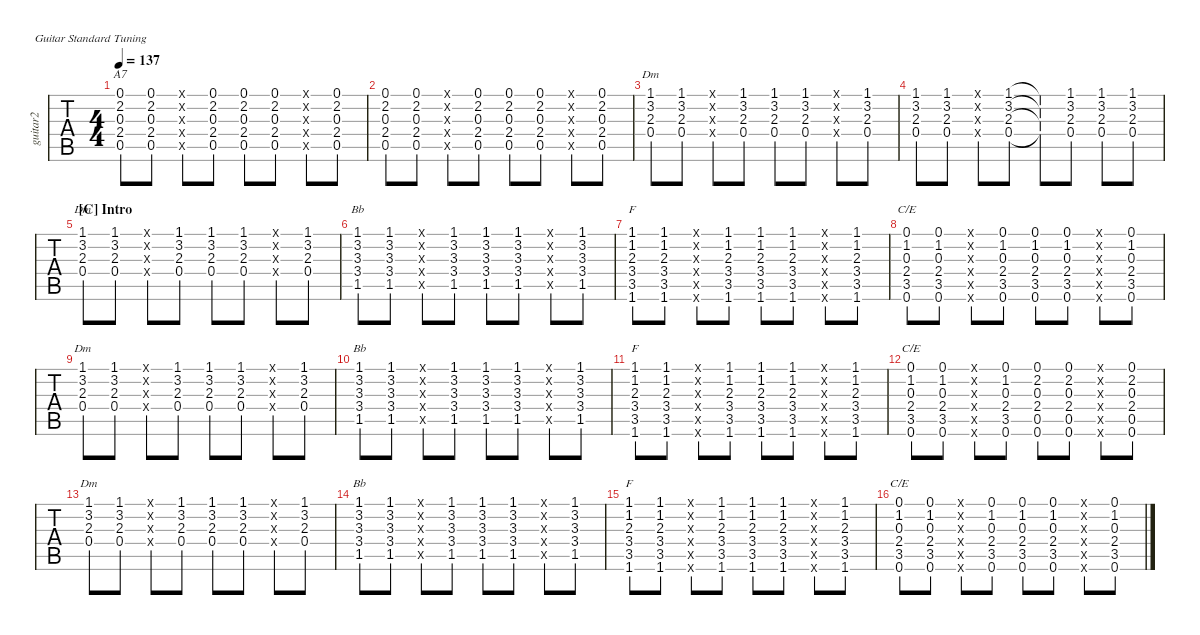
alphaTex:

\defaultSystemsLayout 4
\hideDynamics
\bracketExtendMode nobrackets
\track ("Guitar2" "guitar2") {defaultSystemsLayout 4 instrument electricguitarclean}
\staff {tabs}
\tuning (E4 B3 G3 D3 A2 E2)
\chord ("Dm" 1 3 2 0 x x) {showdiagram false showfingering false}
\chord ("Bb" 1 3 3 3 1 x) {showdiagram false showfingering false barre 1}
\chord ("F" 1 1 2 3 3 1) {showdiagram false showfingering false barre (1 1)}
\chord ("C/E" 0 1 0 2 3 0) {showdiagram false showfingering false}
\chord ("A7" 0 2 0 2 0 x) {showdiagram false showfingering false}
\ts (4 4)
\tempo 137
\clef g2
\ks f
(0.5{acc forcenatural} 2.4{acc forcenatural} 0.3{acc forcenatural} 2.2{acc b} 0.1{acc forcenatural}).8{ch "A7" dy mf} (0.5{acc forcenatural} 2.4{acc forcenatural} 0.3{acc forcenatural} 2.2{acc b} 0.1{acc forcenatural}).8 (0.5{x acc forcenatural} 2.4{x acc forcenatural} 0.3{x acc forcenatural} 2.2{x acc b} 0.1{x acc forcenatural}).8 (0.5{acc forcenatural} 2.4{acc forcenatural} 0.3{acc forcenatural} 2.2{acc b} 0.1{acc forcenatural}).8 (0.5{acc forcenatural} 2.4{acc forcenatural} 0.3{acc forcenatural} 2.2{acc b} 0.1{acc forcenatural}).8 (0.5{acc forcenatural} 2.4{acc forcenatural} 0.3{acc forcenatural} 2.2{acc b} 0.1{acc forcenatural}).8 (0.5{x acc forcenatural} 2.4{x acc forcenatural} 0.3{x acc forcenatural} 2.2{x acc b} 0.1{x acc forcenatural}).8 (0.5{acc forcenatural} 2.4{acc forcenatural} 0.3{acc forcenatural} 2.2{acc b} 0.1{acc forcenatural}).8 |
(0.5{acc forcenatural} 2.4{acc forcenatural} 0.3{acc forcenatural} 2.2{acc b} 0.1{acc forcenatural}).8 (0.5{acc forcenatural} 2.4{acc forcenatural} 0.3{acc forcenatural} 2.2{acc b} 0.1{acc forcenatural}).8 (0.5{x acc forcenatural} 2.4{x acc forcenatural} 0.3{x acc forcenatural} 2.2{x acc b} 0.1{x acc forcenatural}).8 (0.5{acc forcenatural} 2.4{acc forcenatural} 0.3{acc forcenatural} 2.2{acc b} 0.1{acc forcenatural}).8 (0.5{acc forcenatural} 2.4{acc forcenatural} 0.3{acc forcenatural} 2.2{acc b} 0.1{acc forcenatural}).8 (0.5{acc forcenatural} 2.4{acc forcenatural} 0.3{acc forcenatural} 2.2{acc b} 0.1{acc forcenatural}).8 (0.5{x acc forcenatural} 2.4{x acc forcenatural} 0.3{x acc forcenatural} 2.2{x acc b} 0.1{x acc forcenatural}).8 (0.5{acc forcenatural} 2.4{acc forcenatural} 0.3{acc forcenatural} 2.2{acc b} 0.1{acc forcenatural}).8 |
(0.4{acc forcenatural} 2.3{acc forcenatural} 3.2{acc forcenatural} 1.1{acc forcenatural}).8{ch "Dm"} (0.4{acc forcenatural} 2.3{acc forcenatural} 3.2{acc forcenatural} 1.1{acc forcenatural}).8 (0.4{x acc forcenatural} 2.3{x acc forcenatural} 3.2{x acc forcenatural} 1.1{x acc forcenatural}).8 (0.4{acc forcenatural} 2.3{acc forcenatural} 3.2{acc forcenatural} 1.1{acc forcenatural}).8 (0.4{acc forcenatural} 2.3{acc forcenatural} 3.2{acc forcenatural} 1.1{acc forcenatural}).8 (0.4{acc forcenatural} 2.3{acc forcenatural} 3.2{acc forcenatural} 1.1{acc forcenatural}).8 (0.4{x acc forcenatural} 2.3{x acc forcenatural} 3.2{x acc forcenatural} 1.1{x acc forcenatural}).8 (0.4{acc forcenatural} 2.3{acc forcenatural} 3.2{acc forcenatural} 1.1{acc forcenatural}).8 |
(0.4{acc forcenatural} 2.3{acc forcenatural} 3.2{acc forcenatural} 1.1{acc forcenatural}).8 (0.4{acc forcenatural} 2.3{acc forcenatural} 3.2{acc forcenatural} 1.1{acc forcenatural}).8 (0.4{x acc forcenatural} 2.3{x acc forcenatural} 3.2{x acc forcenatural} 1.1{x acc forcenatural}).8 (0.4{acc forcenatural} 2.3{acc forcenatural} 3.2{acc forcenatural} 1.1{acc forcenatural}).8 (0.4{t acc forcenatural} 2.3{t acc forcenatural} 3.2{t acc forcenatural} 1.1{t acc forcenatural}).8 (0.4{acc forcenatural} 2.3{acc forcenatural} 3.2{acc forcenatural} 1.1{acc forcenatural}).8 (0.4{acc forcenatural} 2.3{acc forcenatural} 3.2{acc forcenatural} 1.1{acc forcenatural}).8 (0.4{acc forcenatural} 2.3{acc forcenatural} 3.2{acc forcenatural} 1.1{acc forcenatural}).8 |
\section ("C" "Intro")
(0.4{acc forcenatural} 2.3{acc forcenatural} 3.2{acc forcenatural} 1.1{acc forcenatural}).8{ch "Dm"} (0.4{acc forcenatural} 2.3{acc forcenatural} 3.2{acc forcenatural} 1.1{acc forcenatural}).8 (0.4{x acc forcenatural} 2.3{x acc forcenatural} 3.2{x acc forcenatural} 1.1{x acc forcenatural}).8 (0.4{acc forcenatural} 2.3{acc forcenatural} 3.2{acc forcenatural} 1.1{acc forcenatural}).8 (0.4{acc forcenatural} 2.3{acc forcenatural} 3.2{acc forcenatural} 1.1{acc forcenatural}).8 (0.4{acc forcenatural} 2.3{acc forcenatural} 3.2{acc forcenatural} 1.1{acc forcenatural}).8 (0.4{x acc forcenatural} 2.3{x acc forcenatural} 3.2{x acc forcenatural} 1.1{x acc forcenatural}).8 (0.4{acc forcenatural} 2.3{acc forcenatural} 3.2{acc forcenatural} 1.1{acc forcenatural}).8 |
(1.5{acc b} 3.4{acc forcenatural} 3.3{acc b} 3.2{acc forcenatural} 1.1{acc forcenatural}).8{ch "Bb"} (1.5{acc b} 3.4{acc forcenatural} 3.3{acc b} 3.2{acc forcenatural} 1.1{acc forcenatural}).8 (1.5{x acc b} 3.4{x acc forcenatural} 3.3{x acc b} 3.2{x acc forcenatural} 1.1{x acc forcenatural}).8 (1.5{acc b} 3.4{acc forcenatural} 3.3{acc b} 3.2{acc forcenatural} 1.1{acc forcenatural}).8 (1.5{acc b} 3.4{acc forcenatural} 3.3{acc b} 3.2{acc forcenatural} 1.1{acc forcenatural}).8 (1.5{acc b} 3.4{acc forcenatural} 3.3{acc b} 3.2{acc forcenatural} 1.1{acc forcenatural}).8 (1.5{x acc b} 3.4{x acc forcenatural} 3.3{x acc b} 3.2{x acc forcenatural} 1.1{x acc forcenatural}).8 (1.5{acc b} 3.4{acc forcenatural} 3.3{acc b} 3.2{acc forcenatural} 1.1{acc forcenatural}).8 |
(1.6{acc forcenatural} 3.5{acc forcenatural} 3.4{acc forcenatural} 2.3{acc forcenatural} 1.2{acc forcenatural} 1.1{acc forcenatural}).8{ch "F"} (1.6{acc forcenatural} 3.5{acc forcenatural} 3.4{acc forcenatural} 2.3{acc forcenatural} 1.2{acc forcenatural} 1.1{acc forcenatural}).8 (1.6{x acc forcenatural} 3.5{x acc forcenatural} 3.4{x acc forcenatural} 2.3{x acc forcenatural} 1.2{x acc forcenatural} 1.1{x acc forcenatural}).8 (1.6{acc forcenatural} 3.5{acc forcenatural} 3.4{acc forcenatural} 2.3{acc forcenatural} 1.2{acc forcenatural} 1.1{acc forcenatural}).8 (1.6{acc forcenatural} 3.5{acc forcenatural} 3.4{acc forcenatural} 2.3{acc forcenatural} 1.2{acc forcenatural} 1.1{acc forcenatural}).8 (1.6{acc forcenatural} 3.5{acc forcenatural} 3.4{acc forcenatural} 2.3{acc forcenatural} 1.2{acc forcenatural} 1.1{acc forcenatural}).8 (1.6{x acc forcenatural} 3.5{x acc forcenatural} 3.4{x acc forcenatural} 2.3{x acc forcenatural} 1.2{x acc forcenatural} 1.1{x acc forcenatural}).8 (1.6{acc forcenatural} 3.5{acc forcenatural} 3.4{acc forcenatural} 2.3{acc forcenatural} 1.2{acc forcenatural} 1.1{acc forcenatural}).8 |
(3.5{acc forcenatural} 0.6{acc forcenatural} 2.4{acc forcenatural} 0.3{acc forcenatural} 1.2{acc forcenatural} 0.1{acc forcenatural}).8{ch "C/E"} (3.5{acc forcenatural} 0.6{acc forcenatural} 2.4{acc forcenatural} 0.3{acc forcenatural} 1.2{acc forcenatural} 0.1{acc forcenatural}).8 (3.5{x acc forcenatural} 0.6{x acc forcenatural} 2.4{x acc forcenatural} 0.3{x acc forcenatural} 1.2{x acc forcenatural} 0.1{x acc forcenatural}).8 (3.5{acc forcenatural} 0.6{acc forcenatural} 2.4{acc forcenatural} 0.3{acc forcenatural} 1.2{acc forcenatural} 0.1{acc forcenatural}).8 (3.5{acc forcenatural} 0.6{acc forcenatural} 2.4{acc forcenatural} 0.3{acc forcenatural} 1.2{acc forcenatural} 0.1{acc forcenatural}).8 (3.5{acc forcenatural} 0.6{acc forcenatural} 2.4{acc forcenatural} 0.3{acc forcenatural} 1.2{acc forcenatural} 0.1{acc forcenatural}).8 (3.5{x acc forcenatural} 0.6{x acc forcenatural} 2.4{x acc forcenatural} 0.3{x acc forcenatural} 1.2{x acc forcenatural} 0.1{x acc forcenatural}).8 (3.5{acc forcenatural} 0.6{acc forcenatural} 2.4{acc forcenatural} 0.3{acc forcenatural} 1.2{acc forcenatural} 0.1{acc forcenatural}).8 |
(0.4{acc forcenatural} 2.3{acc forcenatural} 3.2{acc forcenatural} 1.1{acc forcenatural}).8{ch "Dm"} (0.4{acc forcenatural} 2.3{acc forcenatural} 3.2{acc forcenatural} 1.1{acc forcenatural}).8 (0.4{x acc forcenatural} 2.3{x acc forcenatural} 3.2{x acc forcenatural} 1.1{x acc forcenatural}).8 (0.4{acc forcenatural} 2.3{acc forcenatural} 3.2{acc forcenatural} 1.1{acc forcenatural}).8 (0.4{acc forcenatural} 2.3{acc forcenatural} 3.2{acc forcenatural} 1.1{acc forcenatural}).8 (0.4{acc forcenatural} 2.3{acc forcenatural} 3.2{acc forcenatural} 1.1{acc forcenatural}).8 (0.4{x acc forcenatural} 2.3{x acc forcenatural} 3.2{x acc forcenatural} 1.1{x acc forcenatural}).8 (0.4{acc forcenatural} 2.3{acc forcenatural} 3.2{acc forcenatural} 1.1{acc forcenatural}).8 |
(1.5{acc b} 3.4{acc forcenatural} 3.3{acc b} 3.2{acc forcenatural} 1.1{acc forcenatural}).8{ch "Bb"} (1.5{acc b} 3.4{acc forcenatural} 3.3{acc b} 3.2{acc forcenatural} 1.1{acc forcenatural}).8 (1.5{x acc b} 3.4{x acc forcenatural} 3.3{x acc b} 3.2{x acc forcenatural} 1.1{x acc forcenatural}).8 (1.5{acc b} 3.4{acc forcenatural} 3.3{acc b} 3.2{acc forcenatural} 1.1{acc forcenatural}).8 (1.5{acc b} 3.4{acc forcenatural} 3.3{acc b} 3.2{acc forcenatural} 1.1{acc forcenatural}).8 (1.5{acc b} 3.4{acc forcenatural} 3.3{acc b} 3.2{acc forcenatural} 1.1{acc forcenatural}).8 (1.5{x acc b} 3.4{x acc forcenatural} 3.3{x acc b} 3.2{x acc forcenatural} 1.1{x acc forcenatural}).8 (1.5{acc b} 3.4{acc forcenatural} 3.3{acc b} 3.2{acc forcenatural} 1.1{acc forcenatural}).8 |
(1.6{acc forcenatural} 3.5{acc forcenatural} 3.4{acc forcenatural} 2.3{acc forcenatural} 1.2{acc forcenatural} 1.1{acc forcenatural}).8{ch "F"} (1.6{acc forcenatural} 3.5{acc forcenatural} 3.4{acc forcenatural} 2.3{acc forcenatural} 1.2{acc forcenatural} 1.1{acc forcenatural}).8 (1.6{x acc forcenatural} 3.5{x acc forcenatural} 3.4{x acc forcenatural} 2.3{x acc forcenatural} 1.2{x acc forcenatural} 1.1{x acc forcenatural}).8 (1.6{acc forcenatural} 3.5{acc forcenatural} 3.4{acc forcenatural} 2.3{acc forcenatural} 1.2{acc forcenatural} 1.1{acc forcenatural}).8 (1.6{acc forcenatural} 3.5{acc forcenatural} 3.4{acc forcenatural} 2.3{acc forcenatural} 1.2{acc forcenatural} 1.1{acc forcenatural}).8 (1.6{acc forcenatural} 3.5{acc forcenatural} 3.4{acc forcenatural} 2.3{acc forcenatural} 1.2{acc forcenatural} 1.1{acc forcenatural}).8 (1.6{x acc forcenatural} 3.5{x acc forcenatural} 3.4{x acc forcenatural} 2.3{x acc forcenatural} 1.2{x acc forcenatural} 1.1{x acc forcenatural}).8 (1.6{acc forcenatural} 3.5{acc forcenatural} 3.4{acc forcenatural} 2.3{acc forcenatural} 1.2{acc forcenatural} 1.1{acc forcenatural}).8 |
(3.5{acc forcenatural} 0.6{acc forcenatural} 2.4{acc forcenatural} 0.3{acc forcenatural} 1.2{acc forcenatural} 0.1{acc forcenatural}).8{ch "C/E"} (3.5{acc forcenatural} 0.6{acc forcenatural} 2.4{acc forcenatural} 0.3{acc forcenatural} 1.2{acc forcenatural} 0.1{acc forcenatural}).8 (3.5{x acc forcenatural} 0.6{x acc forcenatural} 2.4{x acc forcenatural} 0.3{x acc forcenatural} 1.2{x acc forcenatural} 0.1{x acc forcenatural}).8 (3.5{acc forcenatural} 0.6{acc forcenatural} 2.4{acc forcenatural} 0.3{acc forcenatural} 1.2{acc forcenatural} 0.1{acc forcenatural}).8 (0.5{acc forcenatural} 2.2{acc b} 2.4{acc forcenatural} 0.3{acc forcenatural} 0.6{acc forcenatural} 0.1{acc forcenatural}).8 (0.5{acc forcenatural} 2.2{acc b} 2.4{acc forcenatural} 0.3{acc forcenatural} 0.6{acc forcenatural} 0.1{acc forcenatural}).8 (0.5{x acc forcenatural} 2.2{x acc b} 2.4{x acc forcenatural} 0.3{x acc forcenatural} 0.6{x acc forcenatural} 0.1{x acc forcenatural}).8 (0.5{acc forcenatural} 2.2{acc b} 2.4{acc forcenatural} 0.3{acc forcenatural} 0.6{acc forcenatural} 0.1{acc forcenatural}).8 |
(0.4{acc forcenatural} 2.3{acc forcenatural} 3.2{acc forcenatural} 1.1{acc forcenatural}).8{ch "Dm"} (0.4{acc forcenatural} 2.3{acc forcenatural} 3.2{acc forcenatural} 1.1{acc forcenatural}).8 (0.4{x acc forcenatural} 2.3{x acc forcenatural} 3.2{x acc forcenatural} 1.1{x acc forcenatural}).8 (0.4{acc forcenatural} 2.3{acc forcenatural} 3.2{acc forcenatural} 1.1{acc forcenatural}).8 (0.4{acc forcenatural} 2.3{acc forcenatural} 3.2{acc forcenatural} 1.1{acc forcenatural}).8 (0.4{acc forcenatural} 2.3{acc forcenatural} 3.2{acc forcenatural} 1.1{acc forcenatural}).8 (0.4{x acc forcenatural} 2.3{x acc forcenatural} 3.2{x acc forcenatural} 1.1{x acc forcenatural}).8 (0.4{acc forcenatural} 2.3{acc forcenatural} 3.2{acc forcenatural} 1.1{acc forcenatural}).8 |
(1.5{acc b} 3.4{acc forcenatural} 3.3{acc b} 3.2{acc forcenatural} 1.1{acc forcenatural}).8{ch "Bb"} (1.5{acc b} 3.4{acc forcenatural} 3.3{acc b} 3.2{acc forcenatural} 1.1{acc forcenatural}).8 (1.5{x acc b} 3.4{x acc forcenatural} 3.3{x acc b} 3.2{x acc forcenatural} 1.1{x acc forcenatural}).8 (1.5{acc b} 3.4{acc forcenatural} 3.3{acc b} 3.2{acc forcenatural} 1.1{acc forcenatural}).8 (1.5{acc b} 3.4{acc forcenatural} 3.3{acc b} 3.2{acc forcenatural} 1.1{acc forcenatural}).8 (1.5{acc b} 3.4{acc forcenatural} 3.3{acc b} 3.2{acc forcenatural} 1.1{acc forcenatural}).8 (1.5{x acc b} 3.4{x acc forcenatural} 3.3{x acc b} 3.2{x acc forcenatural} 1.1{x acc forcenatural}).8 (1.5{acc b} 3.4{acc forcenatural} 3.3{acc b} 3.2{acc forcenatural} 1.1{acc forcenatural}).8 |
(1.6{acc forcenatural} 3.5{acc forcenatural} 3.4{acc forcenatural} 2.3{acc forcenatural} 1.2{acc forcenatural} 1.1{acc forcenatural}).8{ch "F"} (1.6{acc forcenatural} 3.5{acc forcenatural} 3.4{acc forcenatural} 2.3{acc forcenatural} 1.2{acc forcenatural} 1.1{acc forcenatural}).8 (1.6{x acc forcenatural} 3.5{x acc forcenatural} 3.4{x acc forcenatural} 2.3{x acc forcenatural} 1.2{x acc forcenatural} 1.1{x acc forcenatural}).8 (1.6{acc forcenatural} 3.5{acc forcenatural} 3.4{acc forcenatural} 2.3{acc forcenatural} 1.2{acc forcenatural} 1.1{acc forcenatural}).8 (1.6{acc forcenatural} 3.5{acc forcenatural} 3.4{acc forcenatural} 2.3{acc forcenatural} 1.2{acc forcenatural} 1.1{acc forcenatural}).8 (1.6{acc forcenatural} 3.5{acc forcenatural} 3.4{acc forcenatural} 2.3{acc forcenatural} 1.2{acc forcenatural} 1.1{acc forcenatural}).8 (1.6{x acc forcenatural} 3.5{x acc forcenatural} 3.4{x acc forcenatural} 2.3{x acc forcenatural} 1.2{x acc forcenatural} 1.1{x acc forcenatural}).8 (1.6{acc forcenatural} 3.5{acc forcenatural} 3.4{acc forcenatural} 2.3{acc forcenatural} 1.2{acc forcenatural} 1.1{acc forcenatural}).8 |
(3.5{acc forcenatural} 0.6{acc forcenatural} 2.4{acc forcenatural} 0.3{acc forcenatural} 1.2{acc forcenatural} 0.1{acc forcenatural}).8{ch "C/E"} (3.5{acc forcenatural} 0.6{acc forcenatural} 2.4{acc forcenatural} 0.3{acc forcenatural} 1.2{acc forcenatural} 0.1{acc forcenatural}).8 (3.5{x acc forcenatural} 0.6{x acc forcenatural} 2.4{x acc forcenatural} 0.3{x acc forcenatural} 1.2{x acc forcenatural} 0.1{x acc forcenatural}).8 (3.5{acc forcenatural} 0.6{acc forcenatural} 2.4{acc forcenatural} 0.3{acc forcenatural} 1.2{acc forcenatural} 0.1{acc forcenatural}).8 (3.5{acc forcenatural} 0.6{acc forcenatural} 2.4{acc forcenatural} 0.3{acc forcenatural} 1.2{acc forcenatural} 0.1{acc forcenatural}).8 (3.5{acc forcenatural} 0.6{acc forcenatural} 2.4{acc forcenatural} 0.3{acc forcenatural} 1.2{acc forcenatural} 0.1{acc forcenatural}).8 (3.5{x acc forcenatural} 0.6{x acc forcenatural} 2.4{x acc forcenatural} 0.3{x acc forcenatural} 1.2{x acc forcenatural} 0.1{x acc forcenatural}).8 (3.5{acc forcenatural} 0.6{acc forcenatural} 2.4{acc forcenatural} 0.3{acc forcenatural} 1.2{acc forcenatural} 0.1{acc forcenatural}).8
